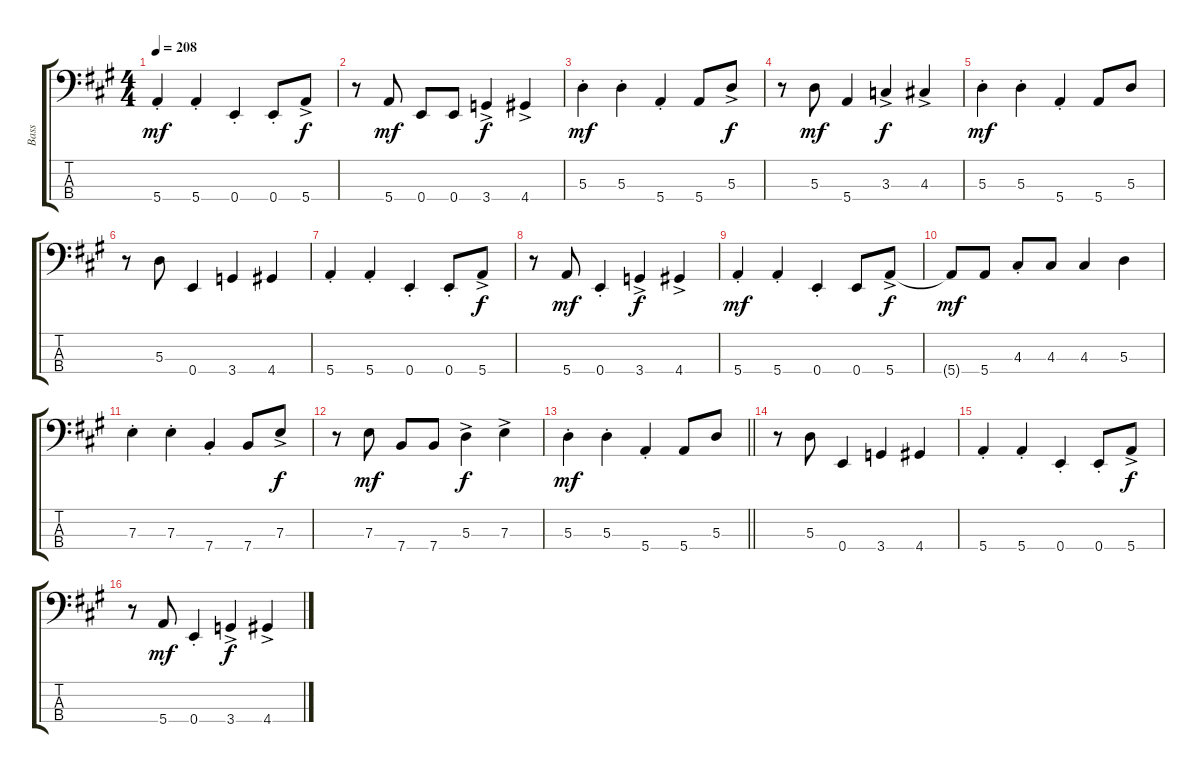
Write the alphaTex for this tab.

\track ("Bass" "Bass") {instrument electricbasspick}
\staff {score tabs}
\tuning (G2 D2 A1 E1) {hide}
\ts (4 4)
\tempo 208
\clef f4
\ks a
5.4{st}.4{dy mf} 5.4{st}.4 0.4{st}.4 0.4{st}.8 5.4{ac}.8{dy f} |
r.8 5.4.8{dy mf} 0.4.8 0.4.8 3.4{ac}.4{dy f} 4.4{ac}.4 |
5.3{st}.4{dy mf} 5.3{st}.4 5.4{st}.4 5.4.8 5.3{ac}.8{dy f} |
r.8 5.3.8{dy mf} 5.4.4 3.3{ac}.4{dy f} 4.3{ac}.4 |
5.3{st}.4{dy mf} 5.3{st}.4 5.4{st}.4 5.4.8 5.3.8 |
r.8 5.3.8 0.4.4 3.4.4 4.4.4 |
5.4{st}.4 5.4{st}.4 0.4{st}.4 0.4{st}.8 5.4{ac}.8{dy f} |
r.8 5.4.8{dy mf} 0.4{st}.4 3.4{ac}.4{dy f} 4.4{ac}.4 |
5.4{st}.4{dy mf} 5.4{st}.4 0.4{st}.4 0.4.8 5.4{ac}.8{dy f} |
5.4{t}.8{dy mf} 5.4.8 4.3{st}.8 4.3.8 4.3.4 5.3.4 |
7.3{st}.4 7.3{st}.4 7.4{st}.4 7.4.8 7.3{ac}.8{dy f} |
r.8 7.3.8{dy mf} 7.4.8 7.4.8 5.3{ac}.4{dy f} 7.3{ac}.4 |
\barLineRight lightlight
5.3{st}.4{dy mf} 5.3{st}.4 5.4{st}.4 5.4.8 5.3.8 |
r.8 5.3.8 0.4.4 3.4.4 4.4.4 |
5.4{st}.4 5.4{st}.4 0.4{st}.4 0.4{st}.8 5.4{ac}.8{dy f} |
r.8 5.4.8{dy mf} 0.4{st}.4 3.4{ac}.4{dy f} 4.4{ac}.4
